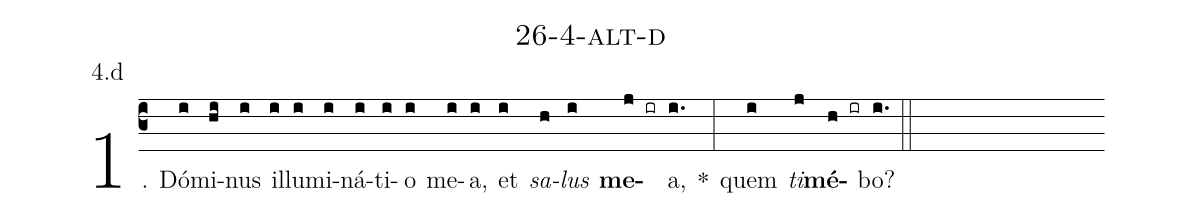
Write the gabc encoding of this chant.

name: 26-4-alt-d;
annotation: 4.d;
%%
(c3)1. Dó(i)mi(hi)nus(i) il(i)lu(i)mi(i)ná(i)ti(i)o(i) me(i)a,(i) et(i) <i>sa</i>(h)<i>lus</i>(i) <b>me</b>(j ir)a,(i.) *(:) quem(i) <i>ti</i>(j)<b>mé</b>(h ir)bo?(i.) (::)
